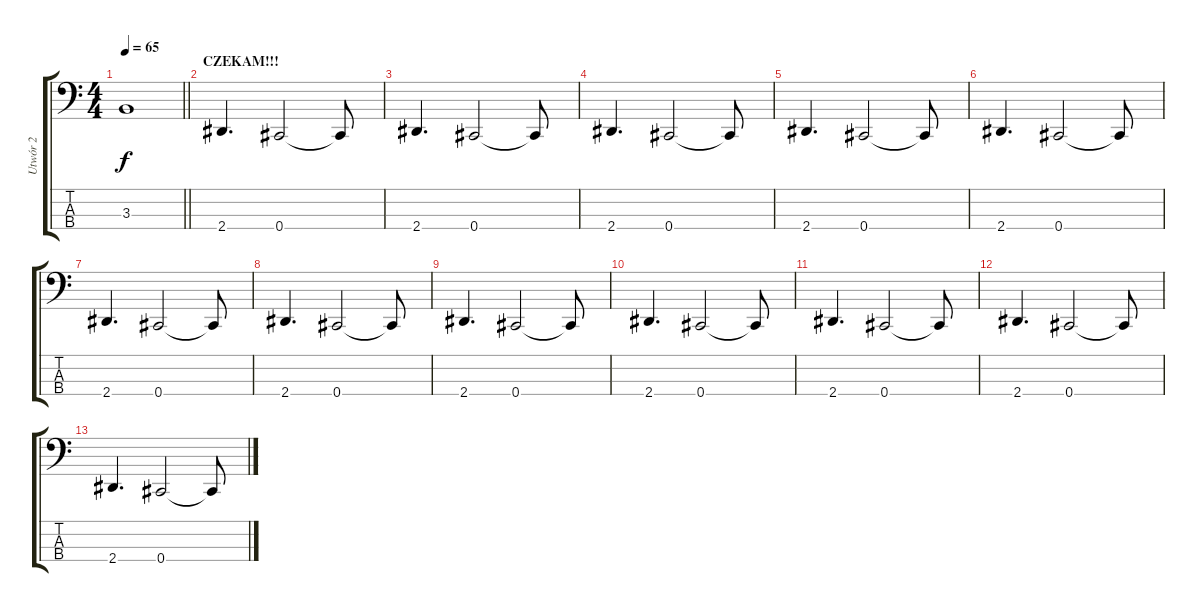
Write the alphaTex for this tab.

\track ("Utwór 2" "Utwór 2") {instrument electricbassfinger}
\staff {score tabs}
\tuning (Gb2 Db2 Ab1 Db1) {hide}
\ts (4 4)
\tempo 65
\clef f4
\barLineRight lightlight
\ks c
3.3.1{dy f} |
\section ("" "CZEKAM!!!")
2.4.4{d} 0.4.2 0.4{t}.8 |
2.4.4{d} 0.4.2 0.4{t}.8 |
2.4.4{d} 0.4.2 0.4{t}.8 |
2.4.4{d} 0.4.2 0.4{t}.8 |
2.4.4{d} 0.4.2 0.4{t}.8 |
2.4.4{d} 0.4.2 0.4{t}.8 |
2.4.4{d} 0.4.2 0.4{t}.8 |
2.4.4{d} 0.4.2 0.4{t}.8 |
2.4.4{d} 0.4.2 0.4{t}.8 |
2.4.4{d} 0.4.2 0.4{t}.8 |
2.4.4{d volume 14} 0.4.2{volume 12} 0.4{t}.8{volume 10} |
2.4.4{d volume 8} 0.4.2{volume 6} 0.4{t}.8{volume 4}
